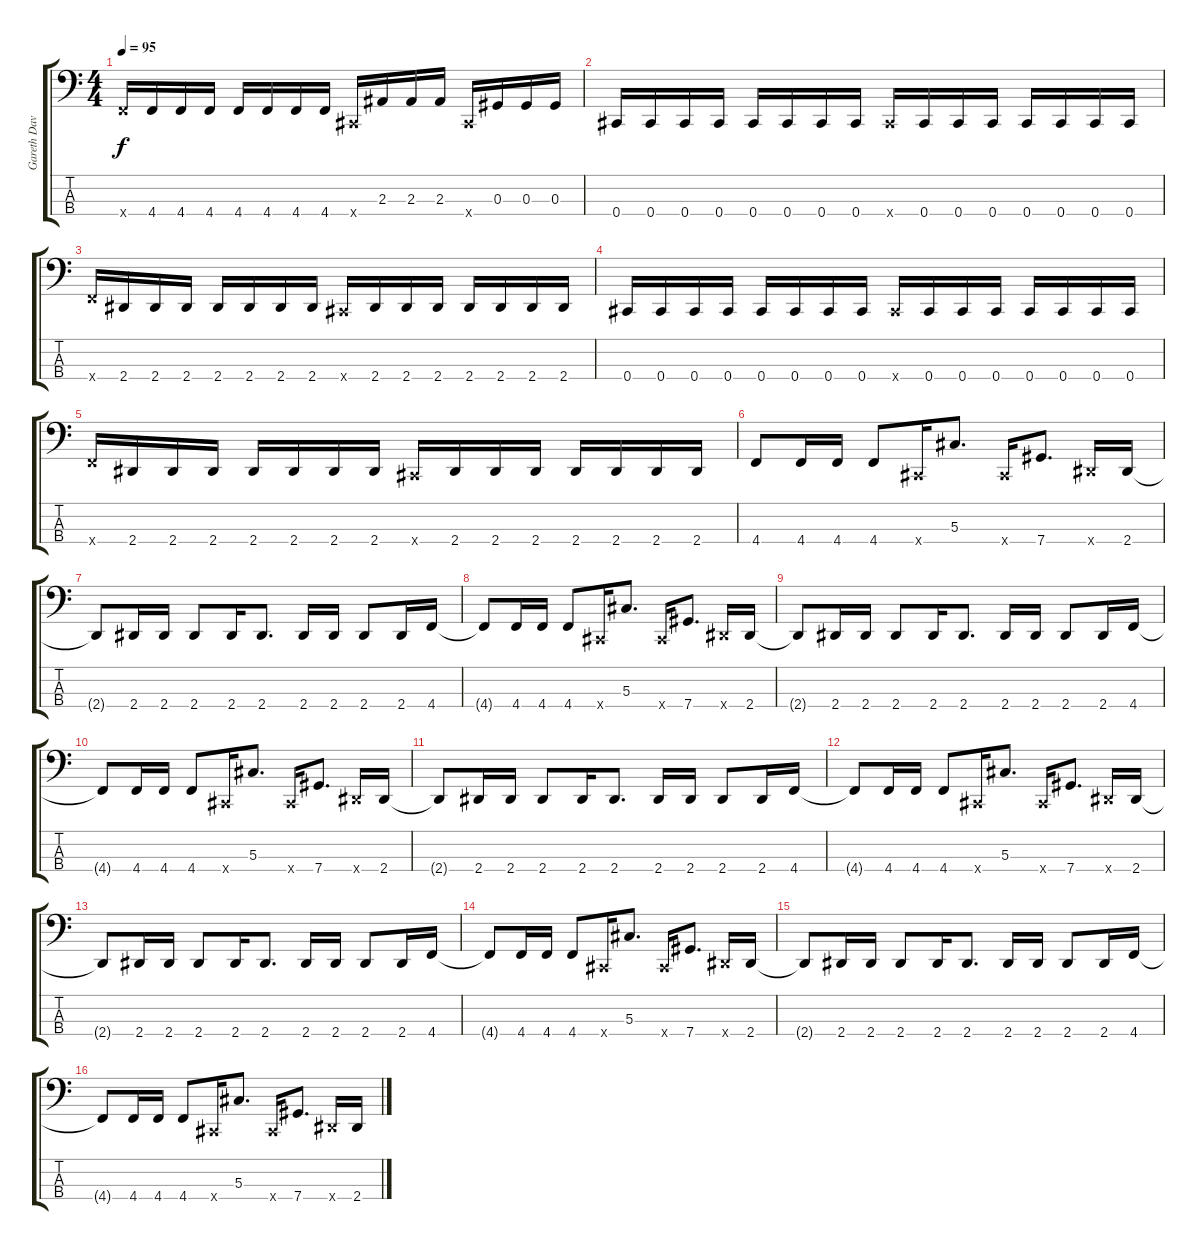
\track ("Gareth Davis" "Gareth Dav") {instrument electricbassfinger}
\staff {score tabs}
\tuning (Gb2 Db2 Ab1 Db1) {hide}
\ts (4 4)
\tempo 95
\clef f4
\ks c
4.4{x}.16{dy f} 4.4.16 4.4.16 4.4.16 4.4.16 4.4.16 4.4.16 4.4.16 0.4{x}.16 2.3.16 2.3.16 2.3.16 0.4{x}.16 0.3.16 0.3.16 0.3.16 |
0.4.16 0.4.16 0.4.16 0.4.16 0.4.16 0.4.16 0.4.16 0.4.16 0.4{x}.16 0.4.16 0.4.16 0.4.16 0.4.16 0.4.16 0.4.16 0.4.16 |
4.4{x}.16 2.4.16 2.4.16 2.4.16 2.4.16 2.4.16 2.4.16 2.4.16 0.4{x}.16 2.4.16 2.4.16 2.4.16 2.4.16 2.4.16 2.4.16 2.4.16 |
0.4.16 0.4.16 0.4.16 0.4.16 0.4.16 0.4.16 0.4.16 0.4.16 0.4{x}.16 0.4.16 0.4.16 0.4.16 0.4.16 0.4.16 0.4.16 0.4.16 |
4.4{x}.16 2.4.16 2.4.16 2.4.16 2.4.16 2.4.16 2.4.16 2.4.16 0.4{x}.16 2.4.16 2.4.16 2.4.16 2.4.16 2.4.16 2.4.16 2.4.16 |
4.4.8 4.4.16 4.4.16 4.4.8 0.4{x}.16 5.3.8{d} 0.4{x}.16 7.4.8{d} 2.4{x}.16 2.4.16 |
2.4{t}.8 2.4.16 2.4.16 2.4.8 2.4.16 2.4.8{d} 2.4.16 2.4.16 2.4.8 2.4.16 4.4.16 |
4.4{t}.8 4.4.16 4.4.16 4.4.8 0.4{x}.16 5.3.8{d} 0.4{x}.16 7.4.8{d} 2.4{x}.16 2.4.16 |
2.4{t}.8 2.4.16 2.4.16 2.4.8 2.4.16 2.4.8{d} 2.4.16 2.4.16 2.4.8 2.4.16 4.4.16 |
4.4{t}.8 4.4.16 4.4.16 4.4.8 0.4{x}.16 5.3.8{d} 0.4{x}.16 7.4.8{d} 2.4{x}.16 2.4.16 |
2.4{t}.8 2.4.16 2.4.16 2.4.8 2.4.16 2.4.8{d} 2.4.16 2.4.16 2.4.8 2.4.16 4.4.16 |
4.4{t}.8 4.4.16 4.4.16 4.4.8 0.4{x}.16 5.3.8{d} 0.4{x}.16 7.4.8{d} 2.4{x}.16 2.4.16 |
2.4{t}.8 2.4.16 2.4.16 2.4.8 2.4.16 2.4.8{d} 2.4.16 2.4.16 2.4.8 2.4.16 4.4.16 |
4.4{t}.8 4.4.16 4.4.16 4.4.8 0.4{x}.16 5.3.8{d} 0.4{x}.16 7.4.8{d} 2.4{x}.16 2.4.16 |
2.4{t}.8 2.4.16 2.4.16 2.4.8 2.4.16 2.4.8{d} 2.4.16 2.4.16 2.4.8 2.4.16 4.4.16 |
4.4{t}.8 4.4.16 4.4.16 4.4.8 0.4{x}.16 5.3.8{d} 0.4{x}.16 7.4.8{d} 2.4{x}.16 2.4.16
